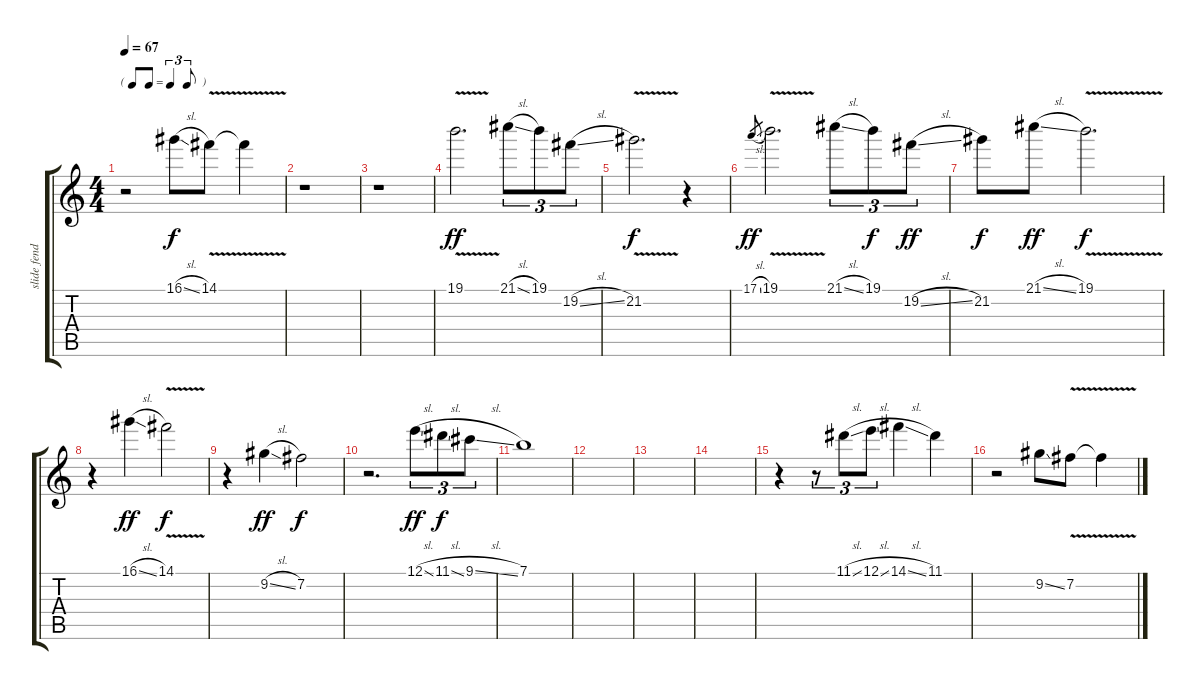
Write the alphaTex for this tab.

\track ("slide fender strat" "slide fend") {instrument electricguitarjazz}
\staff {score tabs}
\tuning (E4 B3 G3 D3 A2 E2) {hide}
\ts (4 4)
\tf triplet8th
\tempo 67
\clef g2
\ks c
r.2{dy f} 16.1{sl}.8 14.1{v}.8 14.1{t}.4 |
r.1 |
r.1 |
19.1{v}.2{d dy ff} 21.1{sl}.8{tu (3 2)} 19.1.8{tu (3 2)} 19.2{sl}.8{tu (3 2)} |
21.2{v}.2{d dy f} r.4 |
17.1{sl}.8{gr dy ff} 19.1{v}.2{d} 21.1{sl}.8{tu (3 2)} 19.1.8{tu (3 2) dy f} 19.2{sl}.8{tu (3 2) dy ff} |
21.2.8{dy f} 21.1{sl}.8{dy ff} 19.1{v}.2{d dy f} |
r.4 16.1{sl}.4{dy ff} 14.1{v}.2{dy f} |
r.4 9.2{sl}.4{dy ff} 7.2.2{dy f} |
r.2{d} 12.1{sl}.8{tu (3 2) dy ff} 11.1{sl}.8{tu (3 2) dy f} 9.1{sl}.8{tu (3 2)} |
7.1.1 |
|
|
|
r.4 r.8{tu (3 2)} 11.1{sl}.8{tu (3 2)} 12.1{sl}.8{tu (3 2)} 14.1{sl}.4 11.1.4 |
r.2 9.2{ss}.8 7.2{v}.8 7.2{t}.4
